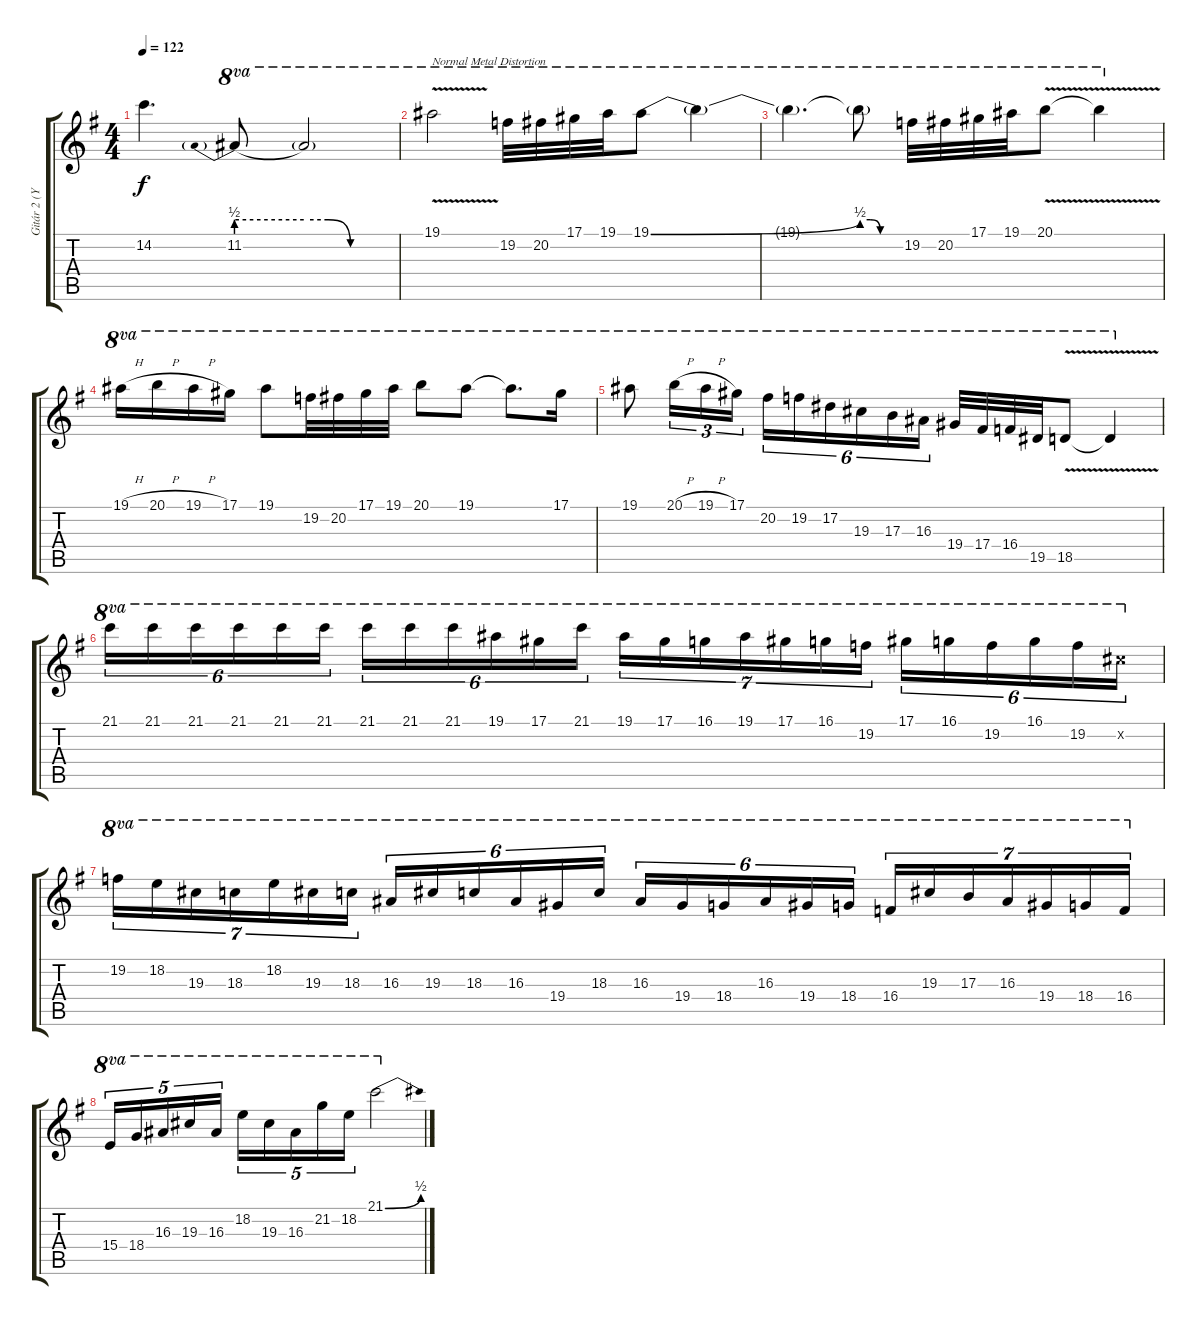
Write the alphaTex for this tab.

\track ("Gitár 2 (Yngwie Malmsteen)" "Gitár 2 (Y") {instrument distortionguitar}
\staff {score tabs}
\tuning (Eb4 Bb3 Gb3 Db3 Ab2 Eb2) {hide}
\ts (4 4)
\tempo 122
\clef g2
\ks g
14.2{t}.4{d dy f} 11.2{be (prebend 0 2 60 2)}.8{ot 8va} 11.2{be (custom 0 2 15 2 30 0 60 0) t}.2{ot 8va} |
19.1{v}.2{ot 8va txt "Normal Metal Distortion" instrument distortionguitar} 19.2.32{ot 8va} 20.2.32{ot 8va} 17.1.32{ot 8va} 19.1.32{ot 8va} 19.1{be (bend 0 0 60 2)}.8{ot 8va} 19.1{t}.4{ot 8va} |
19.1{t}.4{d ot 8va} 19.1{be (custom 0 2 15 2 30 0 60 0) t}.8{ot 8va beam split} 19.2.32{ot 8va} 20.2.32{ot 8va} 17.1.32{ot 8va} 19.1.32{ot 8va} 20.1{v}.8{ot 8va} 20.1{t}.4{ot 8va} |
19.1{h}.16{ot 8va} 20.1{h}.16{ot 8va} 19.1{h}.16{ot 8va} 17.1.16{ot 8va} 19.1.8{ot 8va} 19.2.32{ot 8va} 20.2.32{ot 8va} 17.1.32{ot 8va} 19.1.32{ot 8va} 20.1.8{ot 8va} 19.1.8{ot 8va} 19.1{t}.8{d ot 8va} 17.1.16{ot 8va} |
19.1.8{ot 8va} 20.1{h}.16{tu (3 2) ot 8va} 19.1{h}.16{tu (3 2) ot 8va} 17.1.16{tu (3 2) ot 8va} 20.2.16{tu (6 4) ot 8va} 19.2.16{tu (6 4) ot 8va} 17.2.16{tu (6 4) ot 8va} 19.3.16{tu (6 4) ot 8va} 17.3.16{tu (6 4) ot 8va} 16.3.16{tu (6 4) ot 8va} 19.4.32{ot 8va} 17.4.32{ot 8va} 16.4.32{ot 8va} 19.5.32{ot 8va} 18.5{v}.8{ot 8va} 18.5{t}.4{ot 8va} |
21.1.16{tu (6 4) ot 8va} 21.1.16{tu (6 4) ot 8va} 21.1.16{tu (6 4) ot 8va} 21.1.16{tu (6 4) ot 8va} 21.1.16{tu (6 4) ot 8va} 21.1.16{tu (6 4) ot 8va} 21.1.16{tu (6 4) ot 8va} 21.1.16{tu (6 4) ot 8va} 21.1.16{tu (6 4) ot 8va} 19.1.16{tu (6 4) ot 8va} 17.1.16{tu (6 4) ot 8va} 21.1.16{tu (6 4) ot 8va} 19.1.16{tu (7 4) ot 8va} 17.1.16{tu (7 4) ot 8va} 16.1.16{tu (7 4) ot 8va} 19.1.16{tu (7 4) ot 8va} 17.1.16{tu (7 4) ot 8va} 16.1.16{tu (7 4) ot 8va} 19.2.16{tu (7 4) ot 8va} 17.1.16{tu (6 4) ot 8va} 16.1.16{tu (6 4) ot 8va} 19.2.16{tu (6 4) ot 8va} 16.1.16{tu (6 4) ot 8va} 19.2.16{tu (6 4) ot 8va} 15.2{x}.16{tu (6 4) ot 8va} |
19.2.16{tu (7 4) ot 8va} 18.2.16{tu (7 4) ot 8va} 19.3.16{tu (7 4) ot 8va} 18.3.16{tu (7 4) ot 8va} 18.2.16{tu (7 4) ot 8va} 19.3.16{tu (7 4) ot 8va} 18.3.16{tu (7 4) ot 8va} 16.3.16{tu (6 4) ot 8va} 19.3.16{tu (6 4) ot 8va} 18.3.16{tu (6 4) ot 8va} 16.3.16{tu (6 4) ot 8va} 19.4.16{tu (6 4) ot 8va} 18.3.16{tu (6 4) ot 8va} 16.3.16{tu (6 4) ot 8va} 19.4.16{tu (6 4) ot 8va} 18.4.16{tu (6 4) ot 8va} 16.3.16{tu (6 4) ot 8va} 19.4.16{tu (6 4) ot 8va} 18.4.16{tu (6 4) ot 8va} 16.4.16{tu (7 4) ot 8va} 19.3.16{tu (7 4) ot 8va} 17.3.16{tu (7 4) ot 8va} 16.3.16{tu (7 4) ot 8va} 19.4.16{tu (7 4) ot 8va} 18.4.16{tu (7 4) ot 8va} 16.4.16{tu (7 4) ot 8va} |
15.4.16{tu (5 4) ot 8va} 18.4.16{tu (5 4) ot 8va} 16.3.16{tu (5 4) ot 8va} 19.3.16{tu (5 4) ot 8va} 16.3.16{tu (5 4) ot 8va} 18.2.16{tu (5 4) ot 8va} 19.3.16{tu (5 4) ot 8va} 16.3.16{tu (5 4) ot 8va} 21.2.16{tu (5 4) ot 8va} 18.2.16{tu (5 4) ot 8va} 21.1{be (bend 0 0 60 2)}.2{ot 8va}
